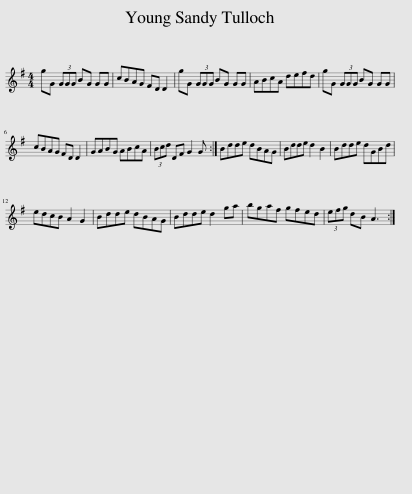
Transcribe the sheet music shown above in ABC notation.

X:1
L:1/8
M:4/4
I:linebreak $
K:G
V:1 treble
V:1
 gG (3GGG BG GG | cBAG FD D2 | gG (3GGG BG GG | ABcA defd | gG (3GGG BG GG |$ %5
 cBAG FD D2 | GABG ABcA | (3Bcd DF G2 G :| Bdde dBAG | Bdde d2 B2 | %10
 Bdde dGBd |$ edcB A2 G2 | Bdde dBAG | Bdde d2 ga | bgaf gfed | %15
 (3efg dB A3 :| %16
